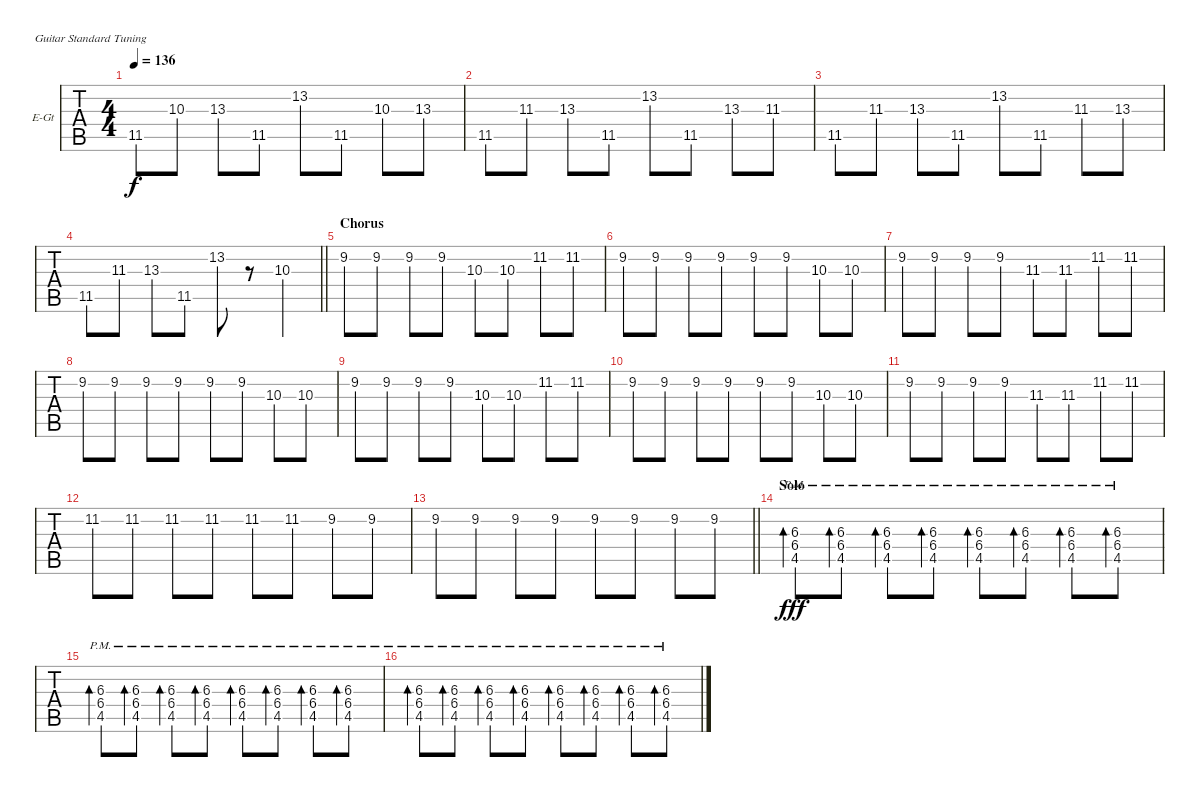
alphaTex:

\bracketExtendMode groupsimilarinstruments
\firstSystemTrackNameOrientation horizontal
\otherSystemsTrackNameOrientation horizontal
\track ("Nick" "E-Gt") {instrument overdrivenguitar}
\staff {tabs}
\tuning (E4 B3 G3 D3 A2 E2)
\ts (4 4)
\tempo 136
\clef g2
\ks ab
11.5.8{dy f} 10.3.8 13.3.8 11.5.8 13.2.8 11.5.8 10.3.8 13.3.8 |
11.5.8 11.3.8 13.3.8 11.5.8 13.2.8 11.5.8 13.3.8 11.3.8 |
11.5.8 11.3.8 13.3.8 11.5.8 13.2.8 11.5.8 11.3.8 13.3.8 |
\barLineRight lightlight
11.5.8 11.3.8 13.3.8 11.5.8 13.2.8 r.8 10.3.4 |
\section ("" "Chorus")
9.2.8 9.2.8 9.2.8 9.2.8 10.3.8 10.3.8 11.2.8 11.2.8 |
9.2.8 9.2.8 9.2.8 9.2.8 9.2.8 9.2.8 10.3.8 10.3.8 |
9.2.8 9.2.8 9.2.8 9.2.8 11.3.8 11.3.8 11.2.8 11.2.8 |
9.2.8 9.2.8 9.2.8 9.2.8 9.2.8 9.2.8 10.3.8 10.3.8 |
9.2.8 9.2.8 9.2.8 9.2.8 10.3.8 10.3.8 11.2.8 11.2.8 |
9.2.8 9.2.8 9.2.8 9.2.8 9.2.8 9.2.8 10.3.8 10.3.8 |
9.2.8 9.2.8 9.2.8 9.2.8 11.3.8 11.3.8 11.2.8 11.2.8 |
11.2.8 11.2.8 11.2.8 11.2.8 11.2.8 11.2.8 9.2.8 9.2.8 |
\barLineRight lightlight
9.2.8 9.2.8 9.2.8 9.2.8 9.2.8 9.2.8 9.2.8 9.2.8 |
\section ("" "Solo")
(6.3{pm} 6.4{pm} 4.5{pm}).8{bd 60 dy fff} (6.3{pm} 6.4{pm} 4.5{pm}).8{bd 60} (6.3{pm} 6.4{pm} 4.5{pm}).8{bd 60} (6.3{pm} 6.4{pm} 4.5{pm}).8{bd 60} (6.3{pm} 6.4{pm} 4.5{pm}).8{bd 60} (6.3{pm} 6.4{pm} 4.5{pm}).8{bd 60} (6.3{pm} 6.4{pm} 4.5{pm}).8{bd 60} (6.3{pm} 6.4{pm} 4.5{pm}).8{bd 60} |
(6.3{pm} 6.4{pm} 4.5{pm}).8{bd 60} (6.3{pm} 6.4{pm} 4.5{pm}).8{bd 60} (6.3{pm} 6.4{pm} 4.5{pm}).8{bd 60} (6.3{pm} 6.4{pm} 4.5{pm}).8{bd 60} (6.3{pm} 6.4{pm} 4.5{pm}).8{bd 60} (6.3{pm} 6.4{pm} 4.5{pm}).8{bd 60} (6.3{pm} 6.4{pm} 4.5{pm}).8{bd 60} (6.3{pm} 6.4{pm} 4.5{pm}).8{bd 60} |
(6.3{pm} 6.4{pm} 4.5{pm}).8{bd 60} (6.3{pm} 6.4{pm} 4.5{pm}).8{bd 60} (6.3{pm} 6.4{pm} 4.5{pm}).8{bd 60} (6.3{pm} 6.4{pm} 4.5{pm}).8{bd 60} (6.3{pm} 6.4{pm} 4.5{pm}).8{bd 60} (6.3{pm} 6.4{pm} 4.5{pm}).8{bd 60} (6.3{pm} 6.4{pm} 4.5{pm}).8{bd 60} (6.3{pm} 6.4{pm} 4.5{pm}).8{bd 60}
